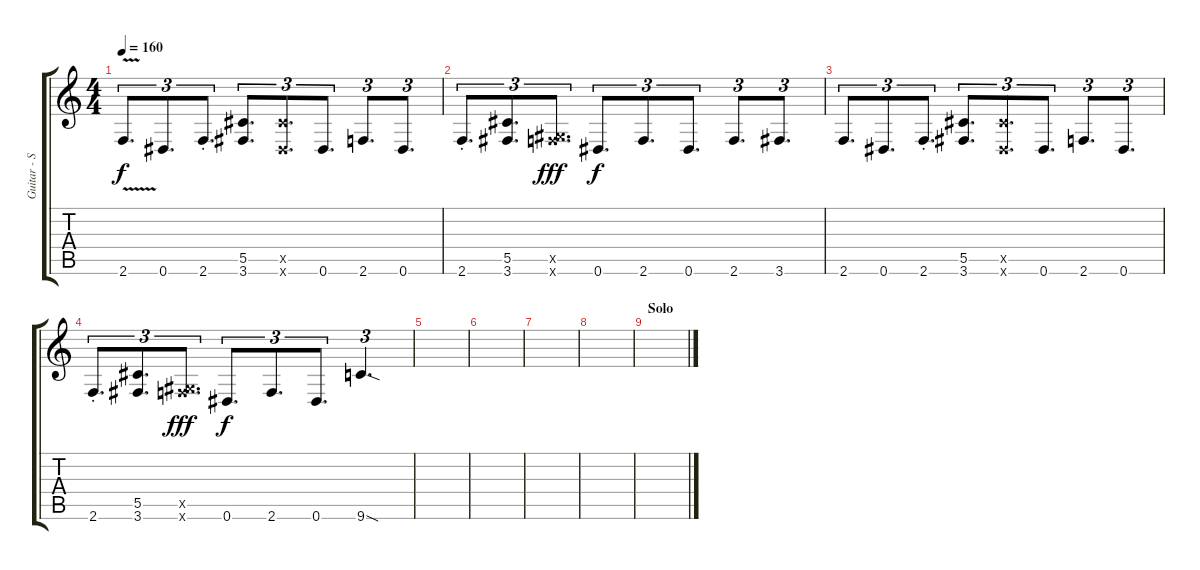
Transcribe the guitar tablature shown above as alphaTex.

\track ("Guitar - Solo (Outro)" "Guitar - S") {instrument distortionguitar}
\staff {score tabs}
\tuning (Eb4 Bb3 Gb3 Db3 Ab2 Eb2) {hide}
\ts (4 4)
\tempo 160
\clef g2
\ks c
2.6{v}.8{d tu (3 2) dy f} 0.6.8{d tu (3 2)} 2.6{st}.8{d tu (3 2)} (5.5 3.6).8{d tu (3 2)} (5.5{x} 0.6{x}).8{d tu (3 2)} 0.6.8{d tu (3 2)} 2.6.8{d tu (3 2)} 0.6.8{d tu (3 2)} |
2.6{st}.8{d tu (3 2)} (5.5 3.6).8{d tu (3 2)} (0.5{x} 2.6{x}).8{d tu (3 2) dy fff} 0.6.8{d tu (3 2) dy f} 2.6.8{d tu (3 2)} 0.6.8{d tu (3 2)} 2.6.8{d tu (3 2)} 3.6.8{d tu (3 2)} |
2.6.8{d tu (3 2)} 0.6.8{d tu (3 2)} 2.6{st}.8{d tu (3 2)} (5.5 3.6).8{d tu (3 2)} (5.5{x} 0.6{x}).8{d tu (3 2)} 0.6.8{d tu (3 2)} 2.6.8{d tu (3 2)} 0.6.8{d tu (3 2)} |
2.6{st}.8{d tu (3 2)} (5.5 3.6).8{d tu (3 2)} (0.5{x} 2.6{x}).8{d tu (3 2) dy fff} 0.6.8{d tu (3 2) dy f} 2.6.8{d tu (3 2)} 0.6.8{d tu (3 2)} 9.6{sod}.4{d tu (3 2)} |
\section ("" "")
|
|
|
|
\section ("" "Solo")
